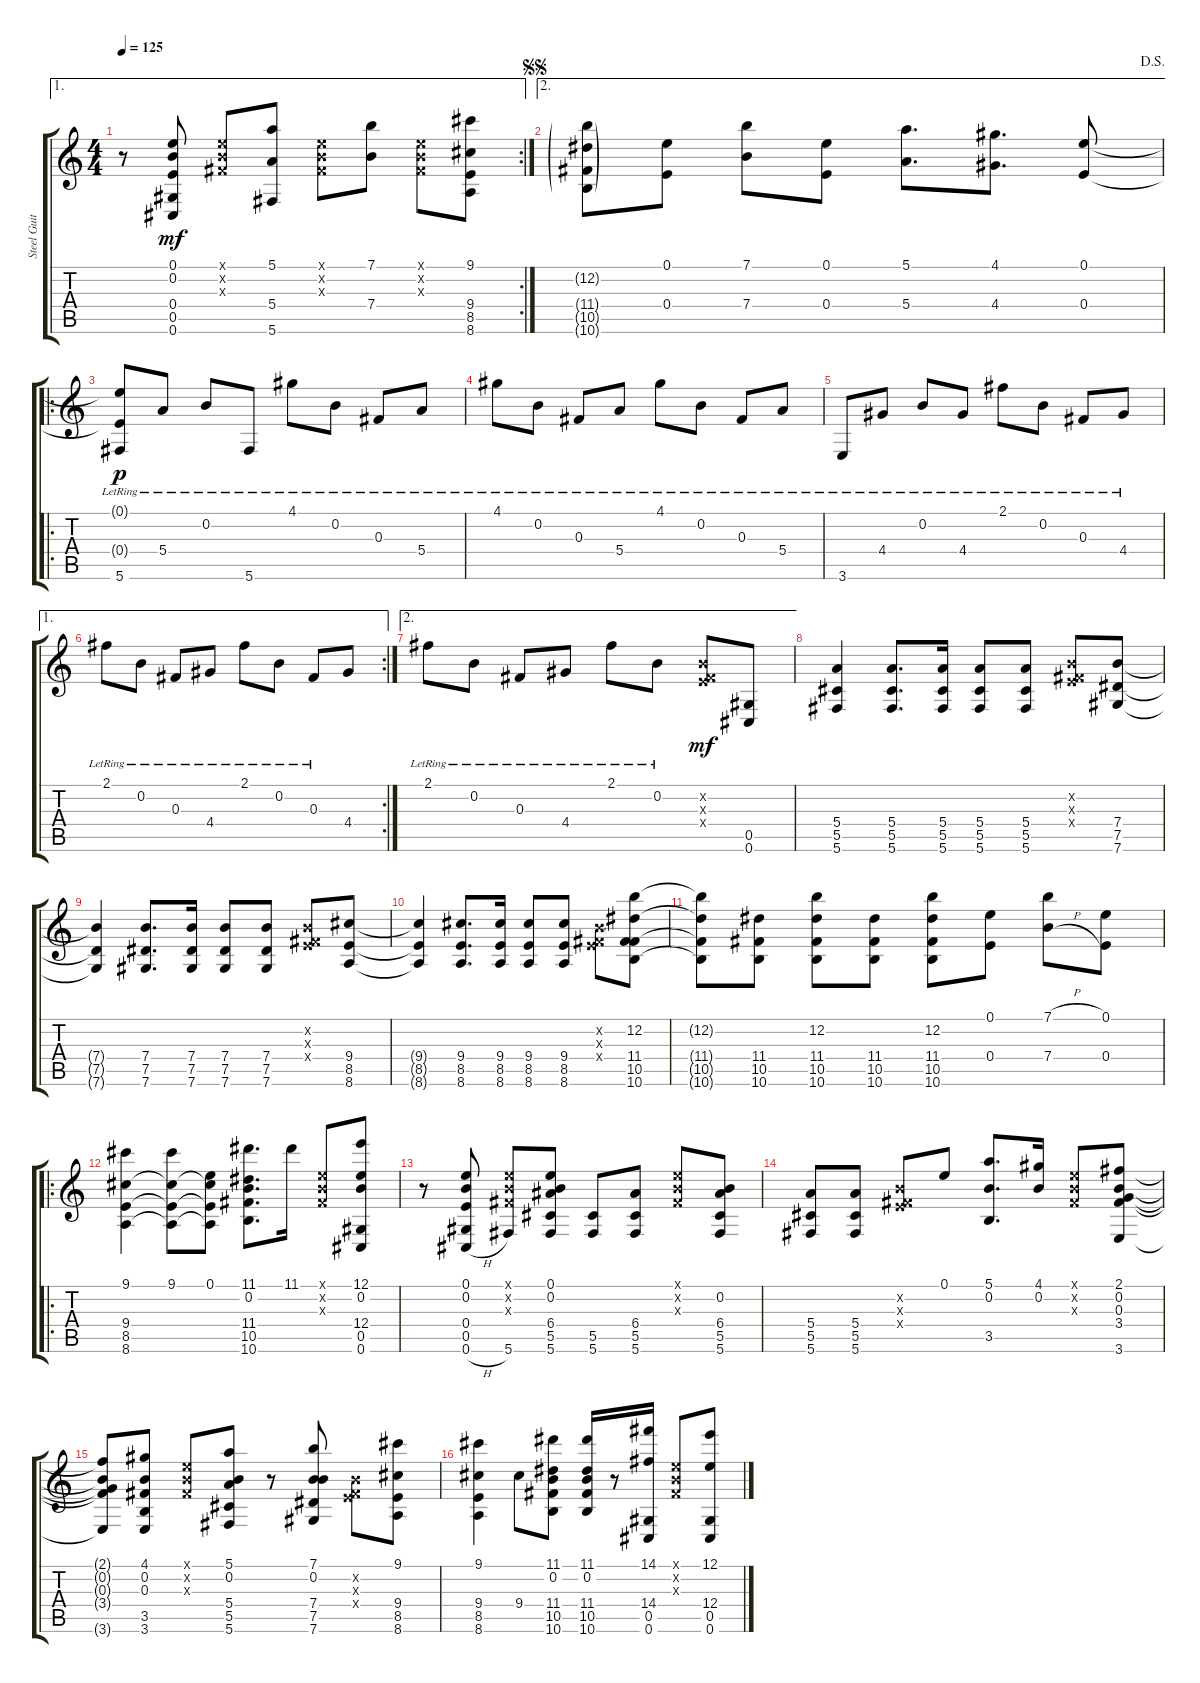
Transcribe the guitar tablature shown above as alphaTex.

\track ("Steel Guitar" "Steel Guit") {instrument acousticguitarsteel}
\staff {score tabs}
\tuning (E4 B3 Gb3 E3 Ab2 Db2) {hide}
\ae 1
\rc 2
\ts (4 4)
\tempo 125
\clef g2
\ks c
r.8{dy mf} (0.1 0.2 0.4 0.5 0.6).8 (0.1{x} 0.2{x} 0.3{x}).8 (5.1 5.4 5.6).8 (0.1{x} 0.2{x} 0.3{x}).8 (7.1 7.4).8 (0.1{x} 0.2{x} 0.3{x}).8 (9.1 9.4 8.5 8.6).8 |
\ae 2
\jump segnosegno
\jump dalsegno
(12.2{g} 11.4{g} 10.5{g} 10.6{g}).8 (0.1 0.4).8 (7.1 7.4).8 (0.1 0.4).8 (5.1 5.4).8{d} (4.1 4.4).8{d} (0.1 0.4).8 |
\ro
(0.1{lr t} 0.4{lr t} 5.6{lr}).8{dy p} 5.4{lr}.8 0.2{lr}.8 5.6{lr}.8 4.1{lr}.8 0.2{lr}.8 0.3{lr}.8 5.4{lr}.8 |
4.1{lr}.8 0.2{lr}.8 0.3{lr}.8 5.4{lr}.8 4.1{lr}.8 0.2{lr}.8 0.3{lr}.8 5.4{lr}.8 |
3.6{lr}.8 4.4{lr}.8 0.2{lr}.8 4.4{lr}.8 2.1{lr}.8 0.2{lr}.8 0.3{lr}.8 4.4{lr}.8 |
\ae 1
\rc 2
2.1{lr}.8 0.2{lr}.8 0.3{lr}.8 4.4{lr}.8 2.1{lr}.8 0.2{lr}.8 0.3{lr}.8 4.4.8 |
\ae 2
2.1{lr}.8 0.2{lr}.8 0.3{lr}.8 4.4{lr}.8 2.1{lr}.8 0.2{lr}.8 (0.2{x} 0.3{x} 0.4{x}).8{dy mf} (0.5 0.6).8 |
(5.4 5.5 5.6).4 (5.4 5.5 5.6).8{d} (5.4 5.5 5.6).16 (5.4 5.5 5.6).8 (5.4 5.5 5.6).8 (0.2{x} 0.3{x} 0.4{x}).8 (7.4 7.5 7.6).8 |
(7.4{t} 7.5{t} 7.6{t}).4 (7.4 7.5 7.6).8{d} (7.4 7.5 7.6).16 (7.4 7.5 7.6).8 (7.4 7.5 7.6).8 (0.2{x} 0.3{x} 0.4{x}).8 (9.4 8.5 8.6).8 |
(9.4{t} 8.5{t} 8.6{t}).4 (9.4 8.5 8.6).8{d} (9.4 8.5 8.6).16 (9.4 8.5 8.6).8 (9.4 8.5 8.6).8 (0.2{x} 0.3{x} 0.4{x}).8 (12.2 0.3{t} 11.4 10.5 10.6).8 |
(12.2{t} 11.4{t} 10.5{t} 10.6{t}).8 (11.4 10.5 10.6).8 (12.2 11.4 10.5 10.6).8 (11.4 10.5 10.6).8 (12.2 11.4 10.5 10.6).8 (0.1 0.4).8 (7.1{h} 7.4{h}).8 (0.1 0.4).8 |
\ro
(9.1 9.4 8.5 8.6).4 (9.1 9.4{t} 8.5{t} 8.6{t}).8 (0.1 9.4{t} 8.5{t} 8.6{t}).8 (11.1 0.2 11.4 10.5 10.6).8{d} 11.1.16 (0.1{x} 0.2{x} 0.3{x}).8 (12.1 0.2 12.4 0.5 0.6).8 |
r.8 (0.1 0.2 0.4 0.5 0.6{h}).8 (0.1{x} 0.2{x} 0.3{x} 5.6).8 (0.1 0.2 6.4 5.5 5.6).8 (5.5 5.6).8 (6.4 5.5 5.6).8 (0.1{x} 0.2{x} 0.3{x}).8 (0.2 6.4 5.5 5.6).8 |
(5.4 5.5 5.6).8 (5.4 5.5 5.6).8 (0.2{x} 0.3{x} 0.4{x}).8 0.1.8 (5.1 0.2 3.5).8{d} (4.1 0.2).16 (0.1{x} 0.2{x} 0.3{x}).8 (2.1 0.2 0.3 3.4 3.6).8 |
(2.1{t} 0.2{t} 0.3{t} 3.4{t} 3.6{t}).8 (4.1 0.2 0.3 3.5 3.6).8 (0.1{x} 0.2{x} 0.3{x}).8 (5.1 0.2 5.4 5.5 5.6).8 r.8 (7.1 0.2 7.4 7.5 7.6).8 (0.2{x} 0.3{x} 0.4{x}).8 (9.1 9.4 8.5 8.6).8 |
(9.1 9.4 8.5 8.6).4 9.4.8 (11.1 0.2 11.4 10.5 10.6).8 (11.1 0.2 11.4 10.5 10.6).16 r.8 (14.1 14.4 0.5 0.6).16 (0.1{x} 0.2{x} 0.3{x}).8 (12.1 12.4 0.5 0.6).8
